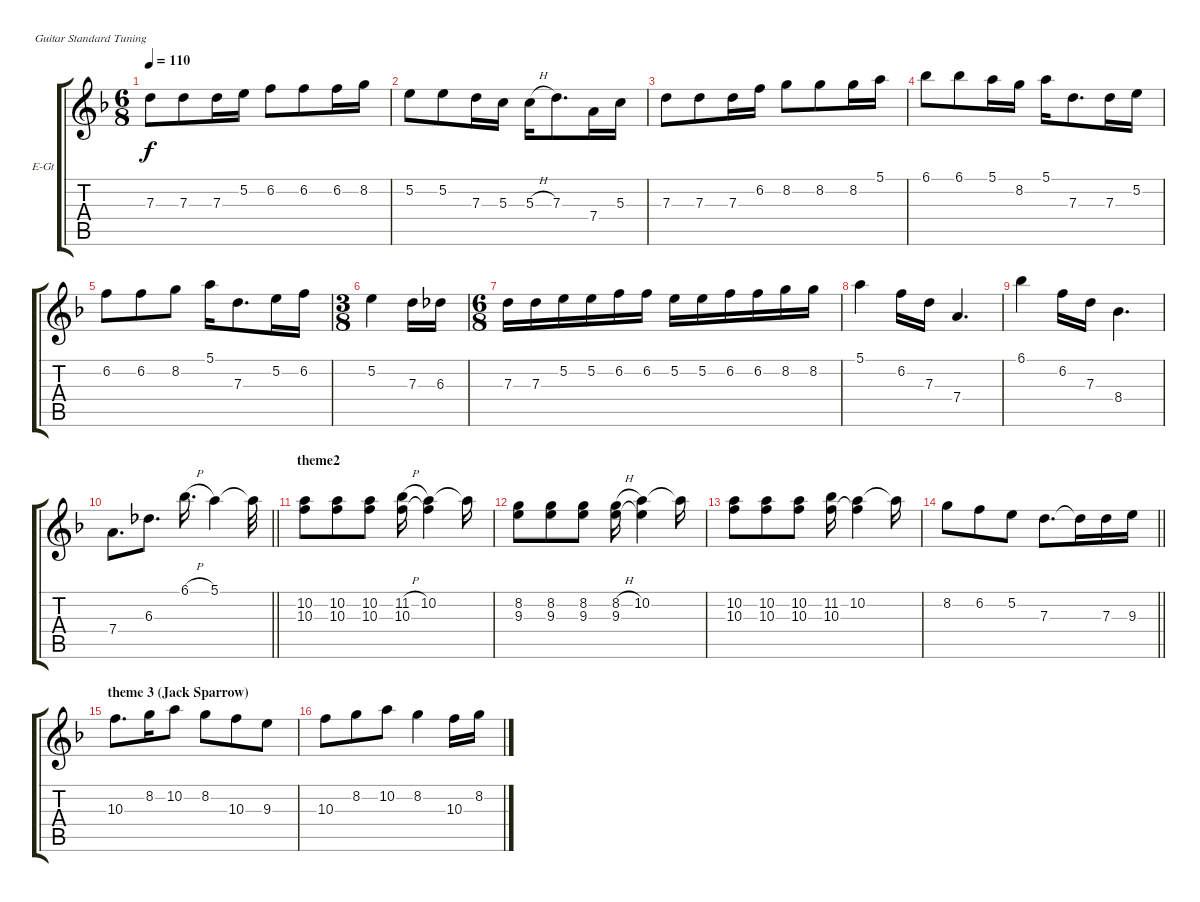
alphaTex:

\bracketExtendMode groupsimilarinstruments
\firstSystemTrackNameOrientation horizontal
\otherSystemsTrackNameOrientation horizontal
\track ("Lead" "E-Gt") {instrument distortionguitar}
\staff {score tabs}
\tuning (E4 B3 G3 D3 A2 E2)
\ts (6 8)
\tempo 110
\clef g2
\ks f
7.3.8{dy f} 7.3.8 7.3.16 5.2.16 6.2.8 6.2.8 6.2.16 8.2.16 |
5.2.8 5.2.8 7.3.16 5.3.16 5.3{h}.16 7.3.8{d} 7.4.16 5.3.16 |
7.3.8 7.3.8 7.3.16 6.2.16 8.2.8 8.2.8 8.2.16 5.1.16 |
6.1.8 6.1.8 5.1.16 8.2.16 5.1.16 7.3.8{d} 7.3.16 5.2.16 |
6.2.8 6.2.8 8.2.8 5.1.16 7.3.8{d} 5.2.16 6.2.16 |
\ts (3 8)
5.2.4 7.3.16 6.3.16 |
\ts (6 8)
7.3.16 7.3.16 5.2.16 5.2.16 6.2.16 6.2.16 5.2.16 5.2.16 6.2.16 6.2.16 8.2.16 8.2.16 |
5.1.4 6.2.16 7.3.16 7.4.4{d} |
6.1.4 6.2.16 7.3.16 8.4.4{d} |
\barLineRight lightlight
7.4.8{d} 6.3.8{d} 6.1{h}.16{d} 5.1.4 5.1{t}.32 |
\section ("" "theme2")
(10.2 10.3).8 (10.2 10.3).8 (10.2 10.3).8 (11.2{h} 10.3).16 (10.2 10.3{t}).4 10.2{t}.16 |
(8.2 9.3).8 (8.2 9.3).8 (8.2 9.3).8 (8.2{h} 9.3).16 (10.2 9.3{t}).4 10.2{t}.16 |
(10.2 10.3).8 (10.2 10.3).8 (10.2 10.3).8 (11.2 10.3).16 (10.2 10.3{t}).4 10.2{t}.16 |
\barLineRight lightlight
8.2.8 6.2.8 5.2.8 7.3.8{d} 7.3{t}.16 7.3.16 9.3.16 |
\section ("" "theme 3 (Jack Sparrow)")
10.3.8{d} 8.2.16 10.2.8 8.2.8 10.3.8 9.3.8 |
10.3.8 8.2.8 10.2.8 8.2.4 10.3.16 8.2.16
